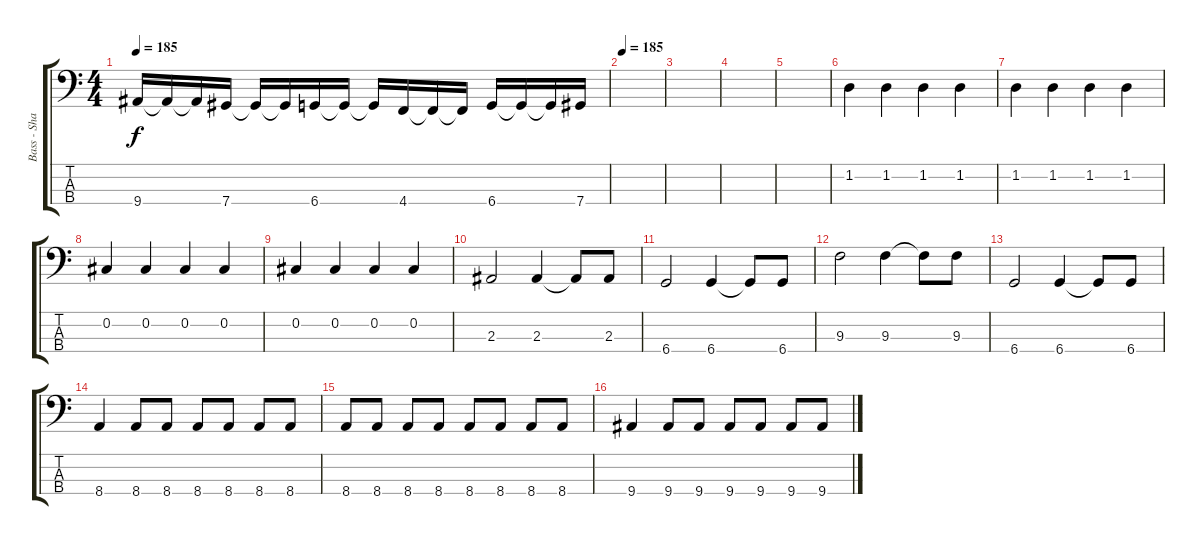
\track ("Bass - Shavo" "Bass - Sha") {instrument electricbassfinger}
\staff {score tabs}
\tuning (Gb2 Db2 Ab1 Db1) {hide}
\ts (4 4)
\tempo 185
\clef f4
\ks c
9.4.16{dy f} 9.4{t}.16 9.4{t}.16 7.4.16 7.4{t}.16 7.4{t}.16 6.4.16 6.4{t}.16 6.4{t}.16 4.4.16 4.4{t}.16 4.4{t}.16 6.4.16 6.4{t}.16 6.4{t}.16 7.4.16 |
\tempo 185
|
|
|
|
1.2.4 1.2.4 1.2.4 1.2.4 |
1.2.4 1.2.4 1.2.4 1.2.4 |
0.2.4 0.2.4 0.2.4 0.2.4 |
0.2.4 0.2.4 0.2.4 0.2.4 |
2.3.2 2.3.4 2.3{t}.8 2.3.8 |
6.4.2 6.4.4 6.4{t}.8 6.4.8 |
9.3.2 9.3.4 9.3{t}.8 9.3.8 |
6.4.2 6.4.4 6.4{t}.8 6.4.8 |
8.4.4 8.4.8 8.4.8 8.4.8 8.4.8 8.4.8 8.4.8 |
8.4.8 8.4.8 8.4.8 8.4.8 8.4.8 8.4.8 8.4.8 8.4.8 |
9.4.4 9.4.8 9.4.8 9.4.8 9.4.8 9.4.8 9.4.8
